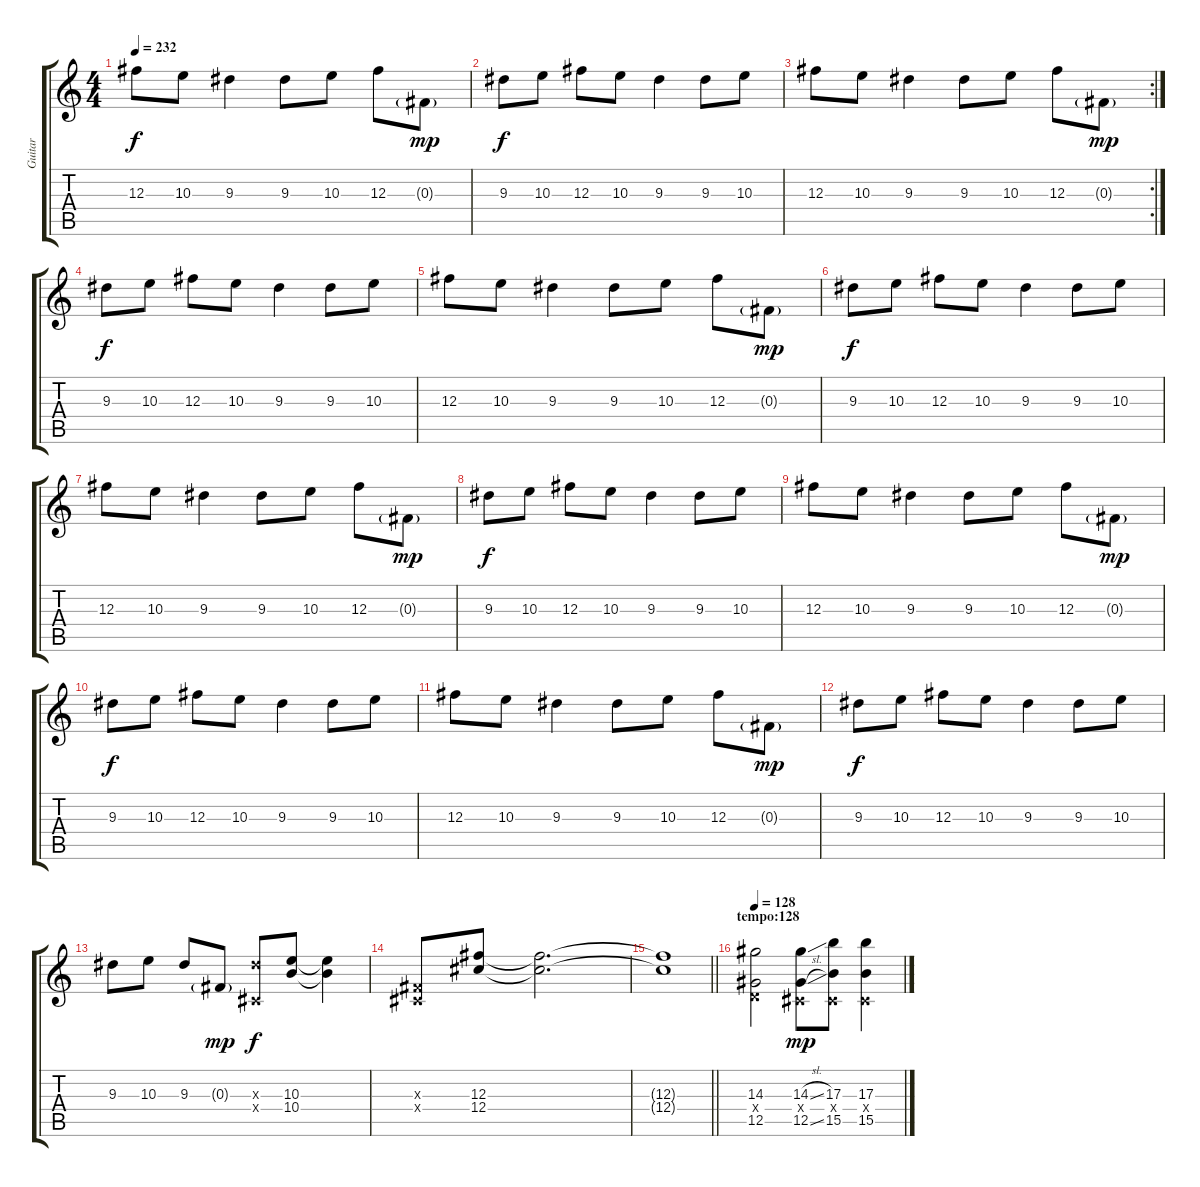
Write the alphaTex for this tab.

\track ("Guitar" "Guitar") {instrument distortionguitar}
\staff {score tabs}
\tuning (Eb4 Bb3 Gb3 Db3 Ab2 Eb2) {hide}
\ts (4 4)
\tempo 232
\clef g2
\ks c
12.3.8{dy f} 10.3.8 9.3.4 9.3.8 10.3.8 12.3.8 0.3{g}.8{dy mp} |
9.3.8{dy f} 10.3.8 12.3.8 10.3.8 9.3.4 9.3.8 10.3.8 |
\rc 2
12.3.8 10.3.8 9.3.4 9.3.8 10.3.8 12.3.8 0.3{g}.8{dy mp} |
9.3.8{dy f} 10.3.8 12.3.8 10.3.8 9.3.4 9.3.8 10.3.8 |
12.3.8 10.3.8 9.3.4 9.3.8 10.3.8 12.3.8 0.3{g}.8{dy mp} |
9.3.8{dy f} 10.3.8 12.3.8 10.3.8 9.3.4 9.3.8 10.3.8 |
12.3.8 10.3.8 9.3.4 9.3.8 10.3.8 12.3.8 0.3{g}.8{dy mp} |
9.3.8{dy f} 10.3.8 12.3.8 10.3.8 9.3.4 9.3.8 10.3.8 |
12.3.8 10.3.8 9.3.4 9.3.8 10.3.8 12.3.8 0.3{g}.8{dy mp} |
9.3.8{dy f} 10.3.8 12.3.8 10.3.8 9.3.4 9.3.8 10.3.8 |
12.3.8 10.3.8 9.3.4 9.3.8 10.3.8 12.3.8 0.3{g}.8{dy mp} |
9.3.8{dy f} 10.3.8 12.3.8 10.3.8 9.3.4 9.3.8 10.3.8 |
9.3.8 10.3.8 9.3.8 0.3{g}.8{dy mp} (9.3{x} 0.4{x}).8{dy f} (10.3 10.4).8 (10.3{t} 10.4{t}).4 |
(0.3{x} 0.4{x}).8 (12.3 12.4).8 (12.3{t} 12.4{t}).2{d} |
\barLineRight lightlight
(12.3{t} 12.4{t}).1 |
\section ("" "tempo:128")
\tempo 128
(14.3 1.4{x} 12.5).2 (14.3{sl} 0.4{x} 12.5{sl}).8{dy mp} (17.3 0.4{x} 15.5).8 (17.3 0.4{x} 15.5).4
